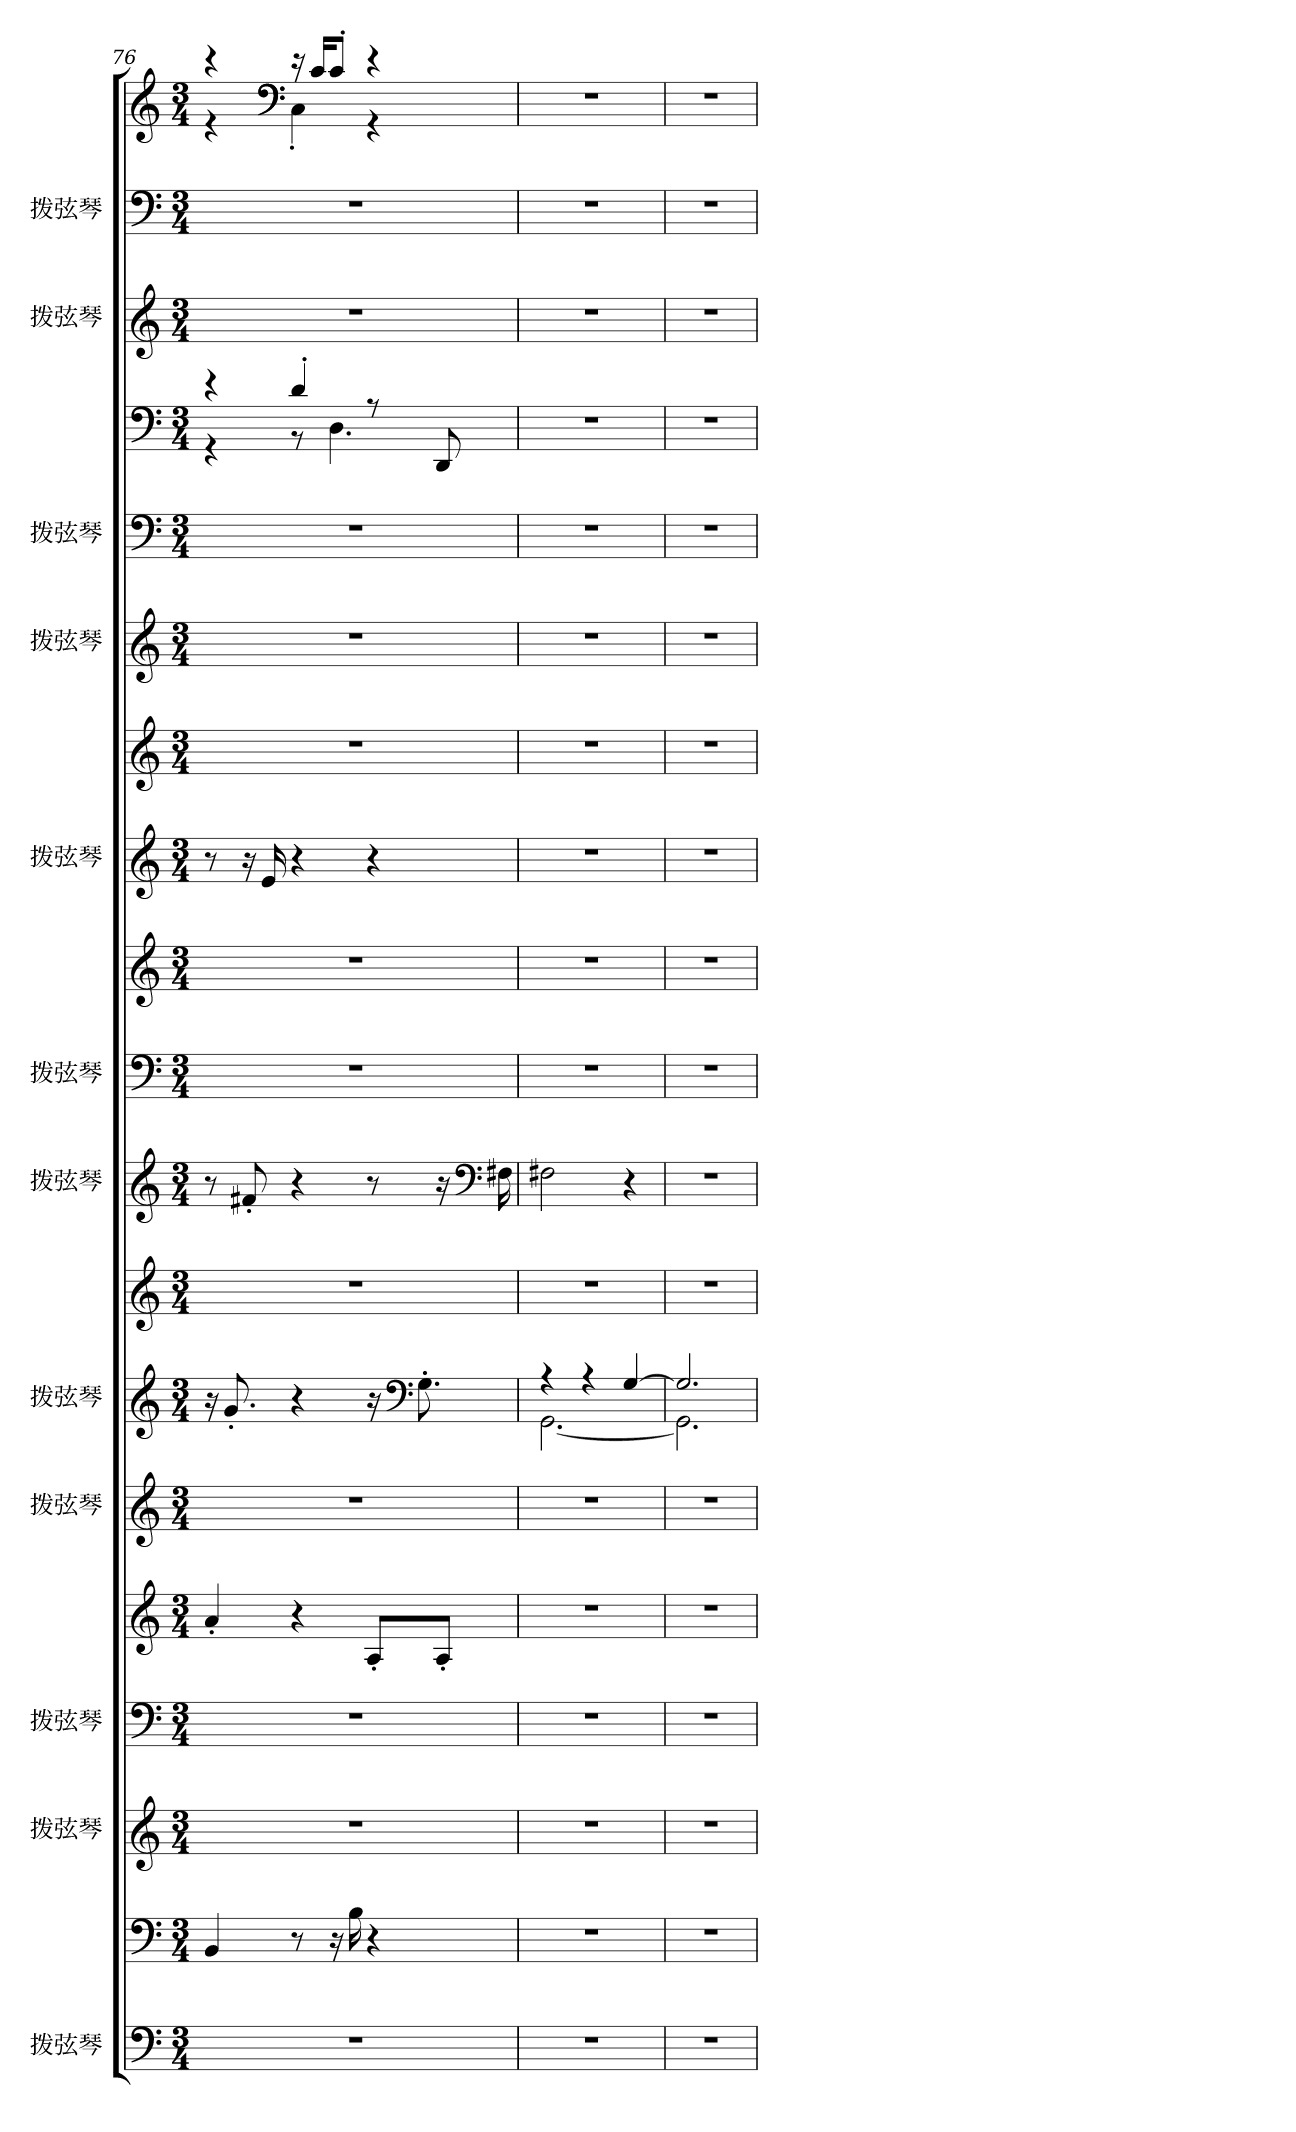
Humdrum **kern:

**kern	**kern	**kern	**kern	**kern	**kern	**kern	**kern	**kern	**kern	**kern	**kern	**kern	**kern	**kern	**kern	**kern	**kern	**kern
*part12	*part12	*part11	*part10	*part10	*part9	*part8	*part8	*part7	*part6	*part6	*part5	*part5	*part4	*part3	*part3	*part2	*part1	*part1
*staff19	*staff18	*staff17	*staff16	*staff15	*staff14	*staff13	*staff12	*staff11	*staff10	*staff9	*staff8	*staff7	*staff6	*staff5	*staff4	*staff3	*staff2	*staff1
*I"拨弦琴	*	*I"拨弦琴	*I"拨弦琴	*	*I"拨弦琴	*I"拨弦琴	*	*I"拨弦琴	*I"拨弦琴	*	*I"拨弦琴	*	*I"拨弦琴	*I"拨弦琴	*	*I"拨弦琴	*I"拨弦琴	*
*clefF4	*clefF4	*clefG2	*clefF4	*clefG2	*clefG2	*clefG2	*clefG2	*clefG2	*clefF4	*clefG2	*clefG2	*clefG2	*clefG2	*clefF4	*clefF4	*clefG2	*clefF4	*clefG2
*k[]	*k[]	*k[]	*k[]	*k[]	*k[]	*k[]	*k[]	*k[]	*k[]	*k[]	*k[]	*k[]	*k[]	*k[]	*k[]	*k[]	*k[]	*k[]
*M3/4	*M3/4	*M3/4	*M3/4	*M3/4	*M3/4	*M3/4	*M3/4	*M3/4	*M3/4	*M3/4	*M3/4	*M3/4	*M3/4	*M3/4	*M3/4	*M3/4	*M3/4	*M3/4
=76	=76	=76	=76	=76	=76	=76	=76	=76	=76	=76	=76	=76	=76	=76	=76	=76	=76	=76
*	*	*	*	*	*	*	*	*	*	*	*	*	*	*	*^	*	*	*^
2.r	4BB/	2.r	2.r	4a'/	2.r	16r	2.r	8r	2.r	2.r	8r	2.r	2.r	2.r	4r	4r	2.r	2.r	4r	4r
.	.	.	.	.	.	8.g'/	.	.	.	.	.	.	.	.	.	.	.	.	.	.
.	.	.	.	.	.	.	.	8f#X'/	.	.	16r	.	.	.	.	.	.	.	.	.
.	.	.	.	.	.	.	.	.	.	.	16e/	.	.	.	.	.	.	.	.	.
*	*	*	*	*	*	*	*	*	*	*	*	*	*	*	*	*	*	*	*clefF4	*
.	8r	.	.	4r	.	4r	.	4r	.	.	4r	.	.	.	4d'/	8r	.	.	16r	4C'\
.	.	.	.	.	.	.	.	.	.	.	.	.	.	.	.	.	.	.	16c/KL	.
.	16r	.	.	.	.	.	.	.	.	.	.	.	.	.	.	4.D\	.	.	8c'/J	.
.	16B\	.	.	.	.	.	.	.	.	.	.	.	.	.	.	.	.	.	.	.
.	4r	.	.	8A'/L	.	16r	.	8r	.	.	4r	.	.	.	8r	.	.	.	4r	4r
*	*	*	*	*	*	*clefF4	*	*	*	*	*	*	*	*	*	*	*	*	*	*
.	.	.	.	.	.	8.G'\	.	.	.	.	.	.	.	.	.	.	.	.	.	.
.	.	.	.	8A'/J	.	.	.	16r	.	.	.	.	.	.	8DD/	.	.	.	.	.
*	*	*	*	*	*	*	*	*clefF4	*	*	*	*	*	*	*	*	*	*	*	*
.	.	.	.	.	.	.	.	16F#X\	.	.	.	.	.	.	.	.	.	.	.	.
*	*	*	*	*	*	*	*	*	*	*	*	*	*	*	*v	*v	*	*	*v	*v
=77	=77	=77	=77	=77	=77	=77	=77	=77	=77	=77	=77	=77	=77	=77	=77	=77	=77	=77
*	*	*	*	*	*	*^	*	*	*	*	*	*	*	*	*	*	*	*
2.r	2.r	2.r	2.r	2.r	2.r	4r	[2.GG\	2.r	2F#X\	2.r	2.r	2.r	2.r	2.r	2.r	2.r	2.r	2.r	2.r
.	.	.	.	.	.	4r	.	.	.	.	.	.	.	.	.	.	.	.	.
.	.	.	.	.	.	[4G/	.	.	4r	.	.	.	.	.	.	.	.	.	.
=78	=78	=78	=78	=78	=78	=78	=78	=78	=78	=78	=78	=78	=78	=78	=78	=78	=78	=78	=78
2.r	2.r	2.r	2.r	2.r	2.r	2.G/]	2.GG\]	2.r	2.r	2.r	2.r	2.r	2.r	2.r	2.r	2.r	2.r	2.r	2.r
*	*	*	*	*	*	*v	*v	*	*	*	*	*	*	*	*	*	*	*	*
=	=	=	=	=	=	=	=	=	=	=	=	=	=	=	=	=	=	=
*-	*-	*-	*-	*-	*-	*-	*-	*-	*-	*-	*-	*-	*-	*-	*-	*-	*-	*-
